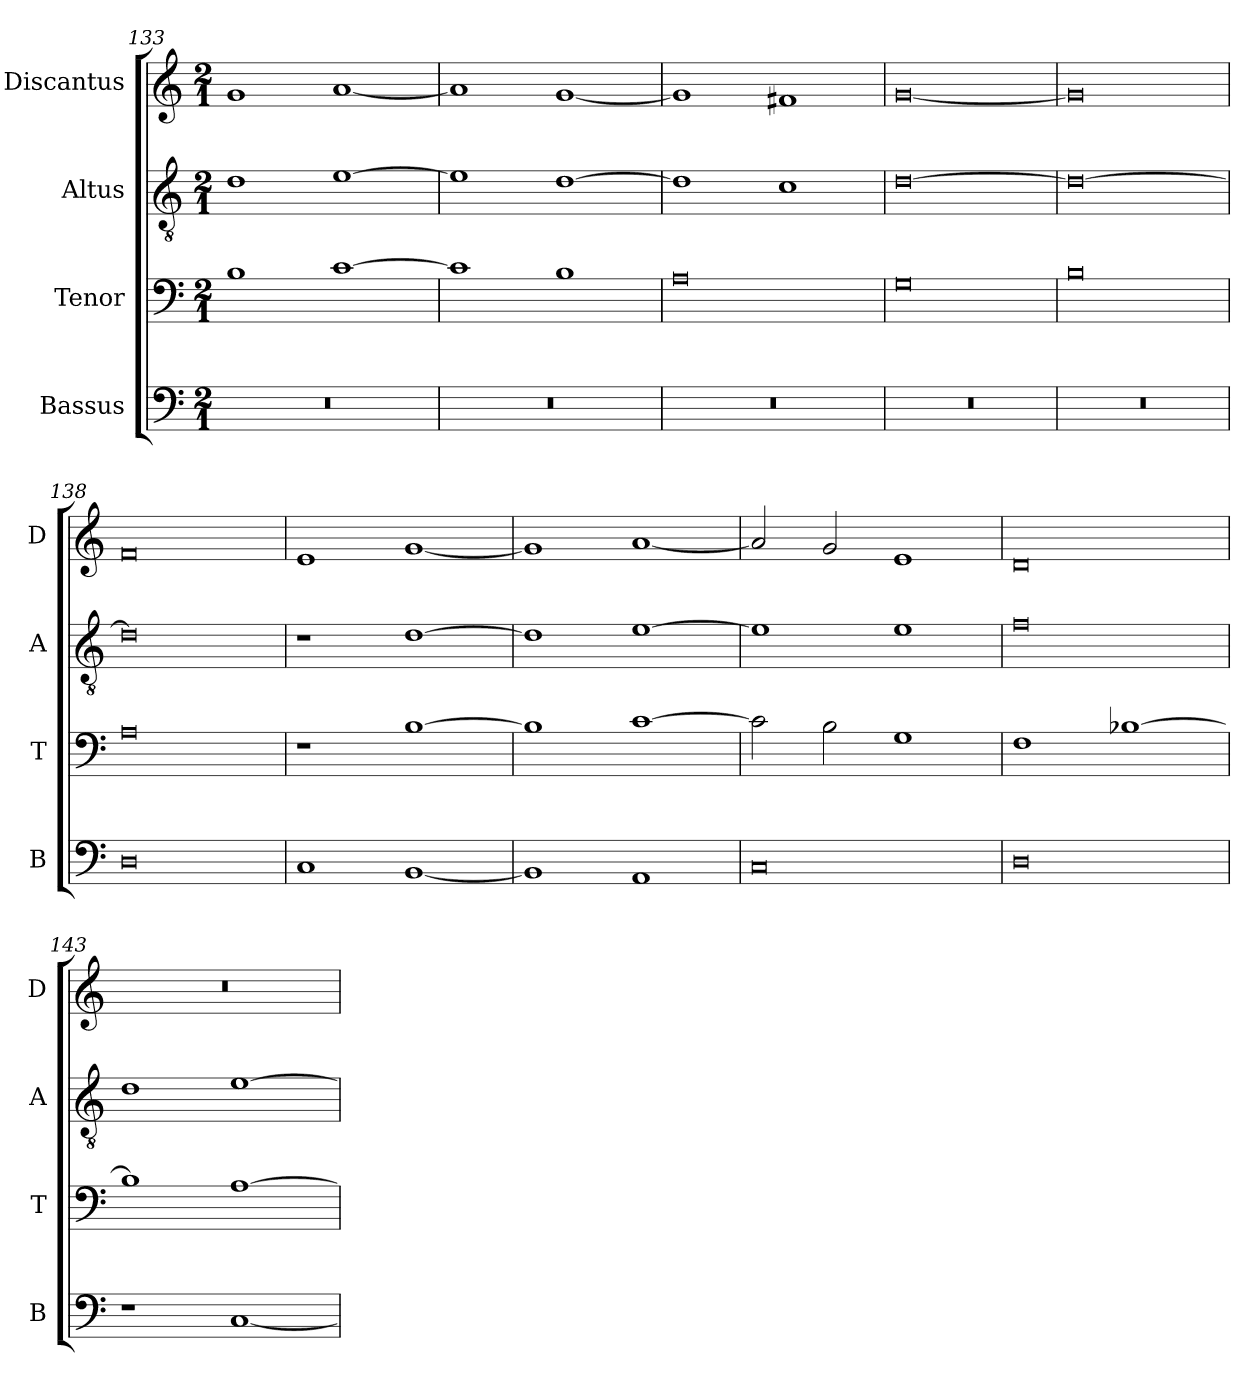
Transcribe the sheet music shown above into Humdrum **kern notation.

**kern	**kern	**kern	**kern
*part4	*part3	*part2	*part1
*staff4	*staff3	*staff2	*staff1
*I"Bassus	*I"Tenor	*I"Altus	*I"Discantus
*I'B	*I'T	*I'A	*I'D
*clefF4	*clefF4	*clefGv2	*clefG2
*k[]	*k[]	*k[]	*k[]
*M2/1	*M2/1	*M2/1	*M2/1
=133	=133	=133	=133
0r	1B	1d	1g
.	[1c	[1e	[1a
=134	=134	=134	=134
0r	1c]	1e]	1a]
.	1B	[1d	[1g
=135	=135	=135	=135
0r	0A	1d]	1g]
.	.	1c	1f#X
=136	=136	=136	=136
0r	0G	[0d	[0g
=137	=137	=137	=137
0r	0B	0d_	0g]
=138	=138	=138	=138
0D	0A	0d]	0f
=139	=139	=139	=139
1C	1r	1r	1e
[1BB	[1B	[1d	[1g
=140	=140	=140	=140
1BB]	1B]	1d]	1g]
1AA	[1c	[1e	[1a
=141	=141	=141	=141
0C	2c\]	1e]	2a/]
.	2B\	.	2g/
.	1G	1e	1e
=142	=142	=142	=142
0D	1F	0f	0d
.	[1B-X	.	.
=143	=143	=143	=143
1r	1B-]	1d	0r
[1C	[1A	[1e	.
=	=	=	=
*-	*-	*-	*-
